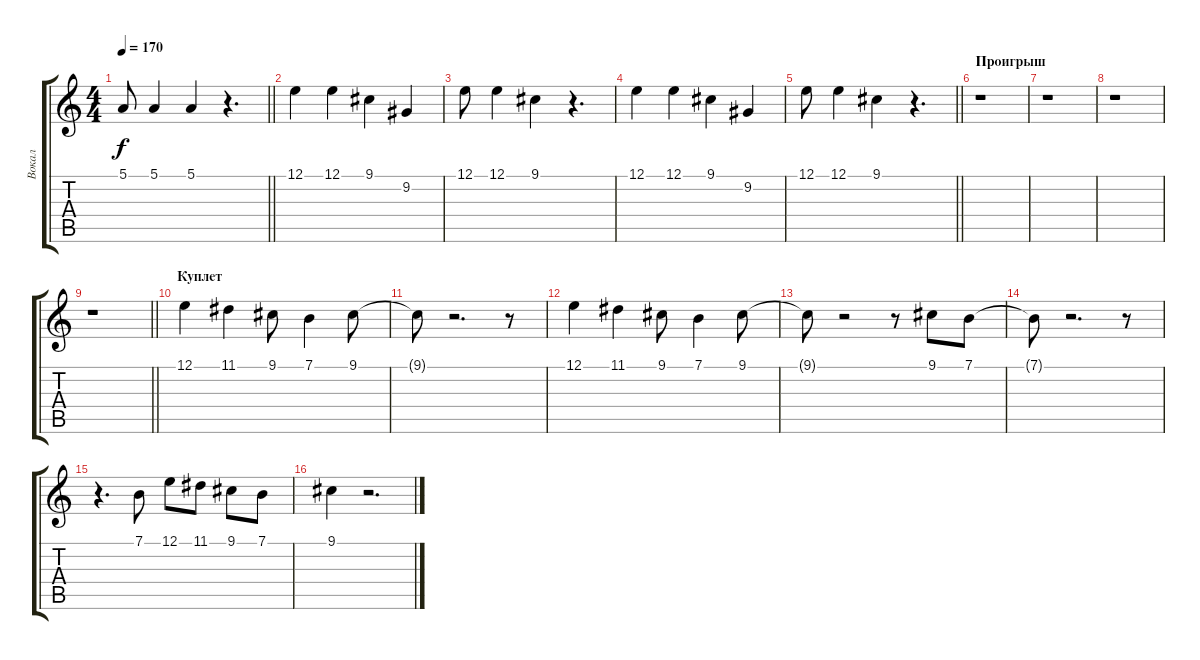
\track ("Вокал" "Вокал") {instrument flute}
\staff {score tabs}
\tuning (E4 B3 G3 D3 A2 E2) {hide}
\ts (4 4)
\tempo 170
\clef g2
\barLineRight lightlight
\ks c
5.1.8{dy f} 5.1.4 5.1.4 r.4{d} |
\section ("" " ")
12.1.4 12.1.4 9.1.4 9.2.4 |
12.1.8 12.1.4 9.1.4 r.4{d} |
12.1.4 12.1.4 9.1.4 9.2.4 |
\barLineRight lightlight
12.1.8 12.1.4 9.1.4 r.4{d} |
\section ("" "Проигрыш")
r.1 |
r.1 |
r.1 |
\barLineRight lightlight
r.1 |
\section ("" "Куплет")
12.1.4 11.1.4 9.1.8 7.1.4 9.1.8 |
9.1{t}.8 r.2{d} r.8 |
12.1.4 11.1.4 9.1.8 7.1.4 9.1.8 |
9.1{t}.8 r.2 r.8 9.1.8 7.1.8 |
7.1{t}.8 r.2{d} r.8 |
r.4{d} 7.1.8 12.1.8 11.1.8 9.1.8 7.1.8 |
9.1.4 r.2{d}
